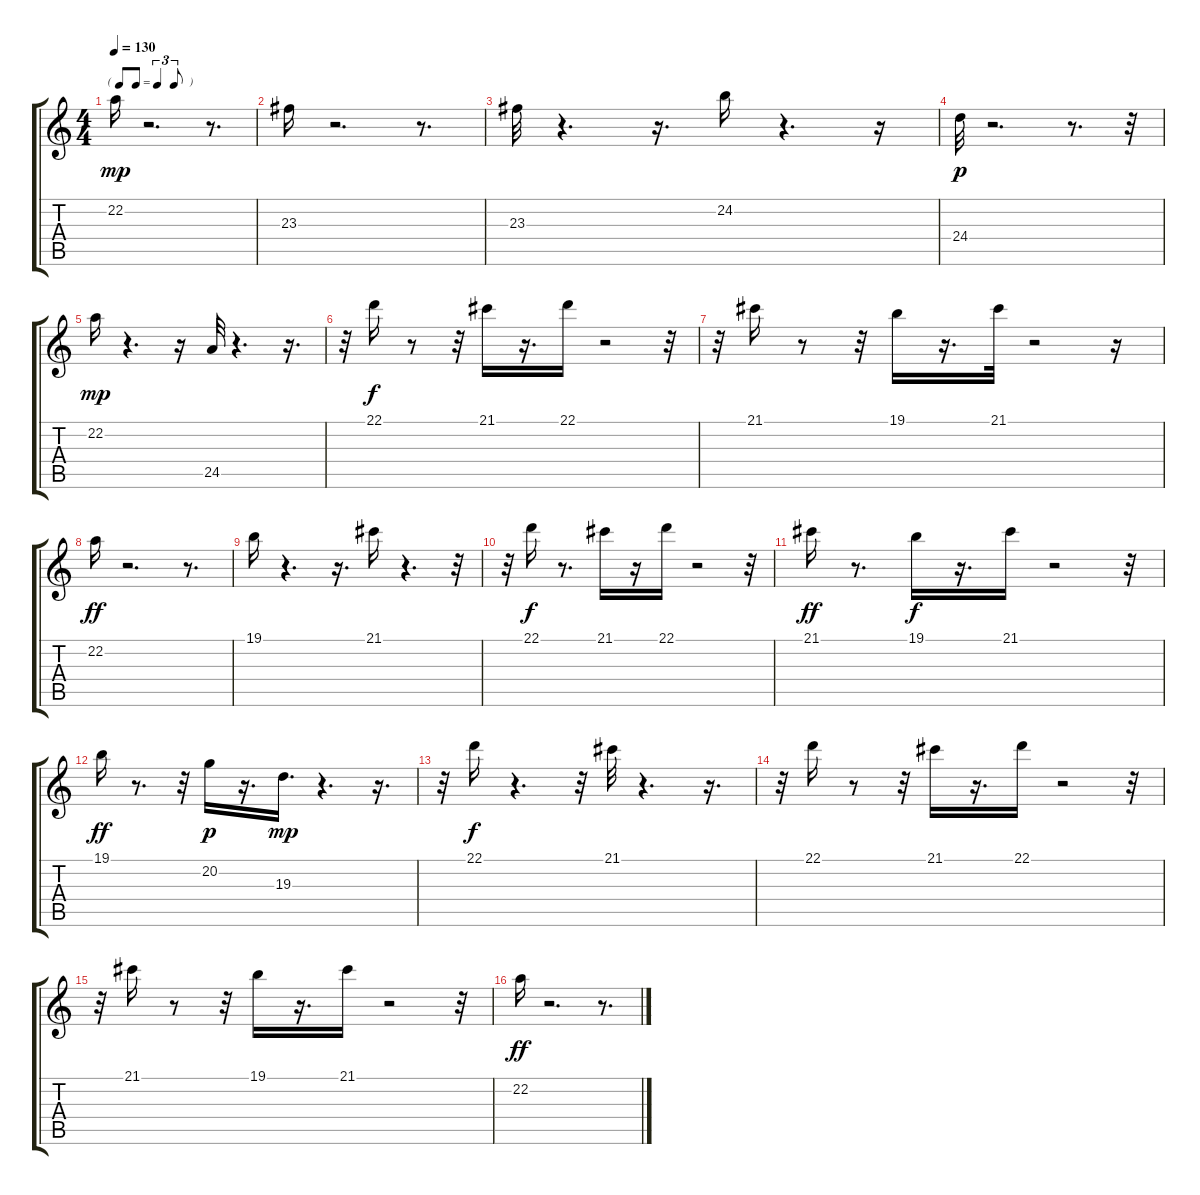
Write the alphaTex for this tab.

\track "" {instrument musicbox}
\staff {score tabs}
\tuning (E4 B3 G3 D3 A2 E2) {hide}
\ts (4 4)
\tf triplet8th
\tempo 130
\clef g2
\ks c
22.2.16{dy mp} r.2{d} r.8{d} |
23.3.16 r.2{d} r.8{d} |
23.3.32 r.4{d} r.16{d} 24.2.16 r.4{d} r.16 |
24.4.32{dy p} r.2{d} r.8{d} r.32 |
22.2.16{dy mp} r.4{d} r.16 24.5.32 r.4{d} r.16{d} |
r.32 22.1.16{dy f} r.8 r.32 21.1.16 r.16{d} 22.1.16 r.2 r.32 |
r.32 21.1.16 r.8 r.32 19.1.16 r.16{d} 21.1.32 r.2 r.16 |
22.2.16{dy ff} r.2{d} r.8{d} |
19.1.16 r.4{d} r.16{d} 21.1.16 r.4{d} r.32 |
r.32 22.1.16{dy f} r.8{d} 21.1.16 r.16 22.1.16 r.2 r.32 |
21.1.16{dy ff} r.8{d} 19.1.16{dy f} r.16{d} 21.1.16 r.2 r.32 |
19.1.16{dy ff} r.8{d} r.32 20.2.16{dy p} r.16{d} 19.3.16{d dy mp} r.4{d} r.16{d} |
r.32 22.1.16{dy f} r.4{d} r.32 21.1.32 r.4{d} r.16{d} |
r.32 22.1.16 r.8 r.32 21.1.16 r.16{d} 22.1.16 r.2 r.32 |
r.32 21.1.16 r.8 r.32 19.1.16 r.16{d} 21.1.16 r.2 r.32 |
22.2.16{dy ff} r.2{d} r.8{d}
